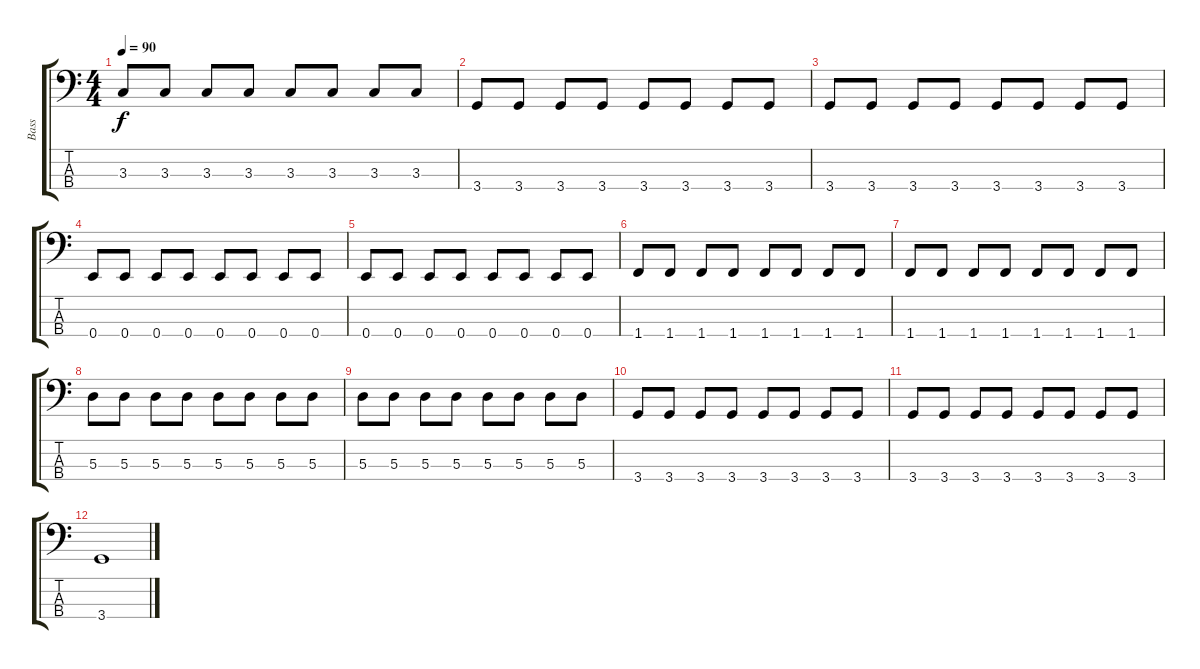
\track ("Bass" "Bass") {instrument distortionguitar}
\staff {score tabs}
\tuning (G2 D2 A1 E1) {hide}
\ts (4 4)
\tempo 90
\clef f4
\ks c
3.3.8{dy f} 3.3.8 3.3.8 3.3.8 3.3.8 3.3.8 3.3.8 3.3.8 |
3.4.8 3.4.8 3.4.8 3.4.8 3.4.8 3.4.8 3.4.8 3.4.8 |
3.4.8 3.4.8 3.4.8 3.4.8 3.4.8 3.4.8 3.4.8 3.4.8 |
0.4.8 0.4.8 0.4.8 0.4.8 0.4.8 0.4.8 0.4.8 0.4.8 |
0.4.8 0.4.8 0.4.8 0.4.8 0.4.8 0.4.8 0.4.8 0.4.8 |
1.4.8 1.4.8 1.4.8 1.4.8 1.4.8 1.4.8 1.4.8 1.4.8 |
1.4.8 1.4.8 1.4.8 1.4.8 1.4.8 1.4.8 1.4.8 1.4.8 |
5.3.8 5.3.8 5.3.8 5.3.8 5.3.8 5.3.8 5.3.8 5.3.8 |
5.3.8 5.3.8 5.3.8 5.3.8 5.3.8 5.3.8 5.3.8 5.3.8 |
3.4.8 3.4.8 3.4.8 3.4.8 3.4.8 3.4.8 3.4.8 3.4.8 |
3.4.8 3.4.8 3.4.8 3.4.8 3.4.8 3.4.8 3.4.8 3.4.8 |
3.4.1
